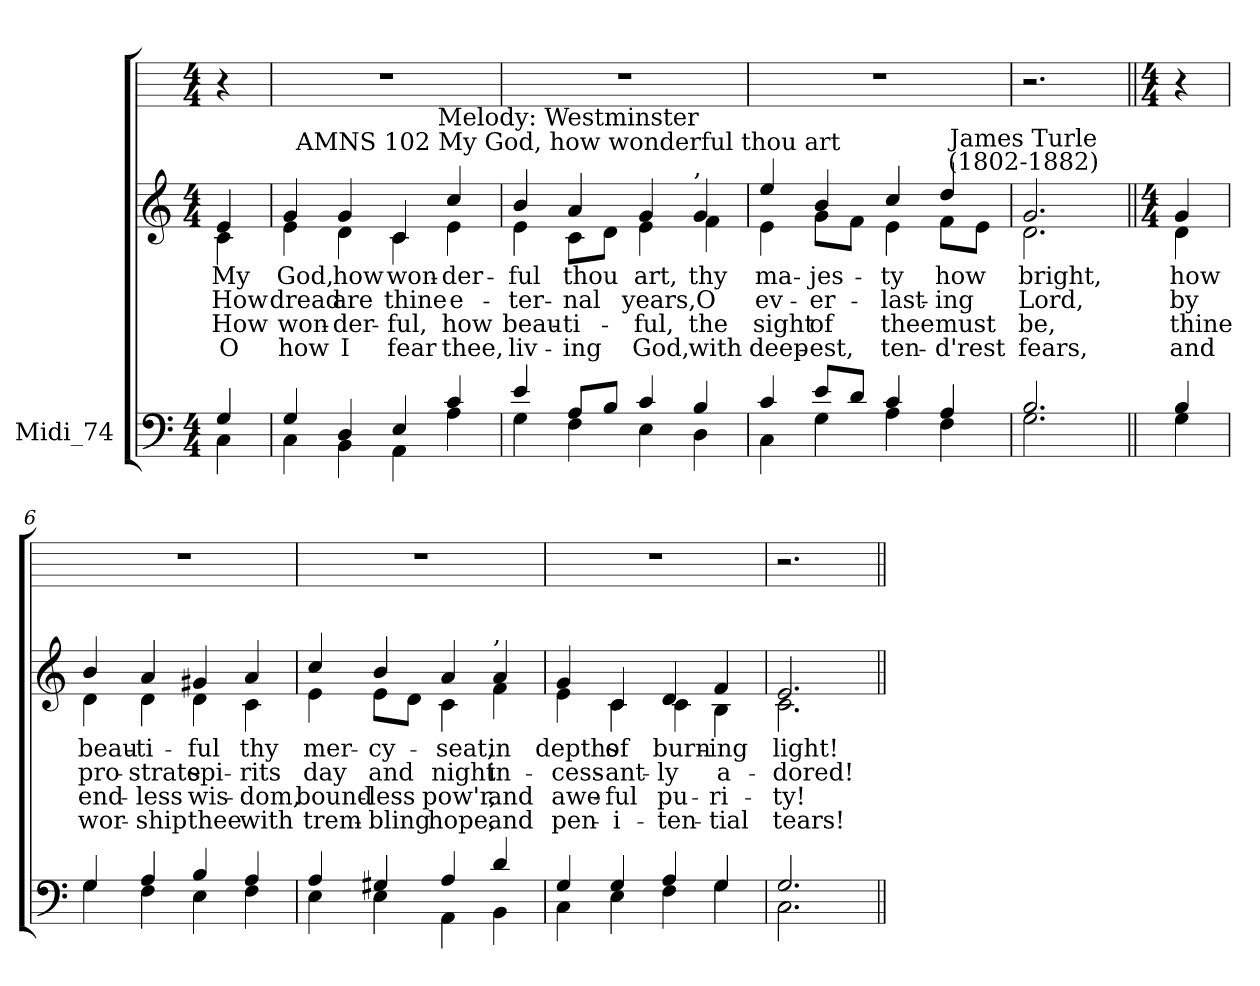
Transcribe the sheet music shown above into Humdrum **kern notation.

**kern	**kern	**text	**text	**text	**text	**kern
*part3	*part2	*part2	*part2	*part2	*part2	*part1
*staff3	*staff2	*staff2	*staff2	*staff2	*staff2	*staff1
*I"Midi_74	*	*	*	*	*	*
*clefF4	*clefG2	*	*	*	*	*
*k[]	*k[]	*	*	*	*	*
*C:	*C:	*	*	*	*	*
*M4/4	*M4/4	*	*	*	*	*M4/4
=	=	=	=	=	=	=
*^	*	*	*	*	*	*
!	!	!LO:TX:a:cj:t=F. W. Faber\n(1814-1863)	!	!	!	!	!
!	!	!	!LO:LY:b	!LO:LY:b	!LO:LY:b	!LO:LY:b	!
*	*	*^	*	*	*	*	*
4G/	4C\	4e/	4c\	My	How	How	O	4r
=1	=1	=1	=1	=1	=1	=1	=1	=1
!	!	!	!	!LO:LY:b	!LO:LY:b	!LO:LY:b	!LO:LY:b	!
4G/	4C\	4g/	4e\	God,	dread	won-	-how	1r
!	!	!	!	!LO:LY:b	!LO:LY:b	!LO:LY:b	!LO:LY:b	!
4D/	4BB\	4g/	4d\	how	are	der-	-I	.
!	!	!	!	!LO:LY:b	!LO:LY:b	!LO:LY:b	!LO:LY:b	!
4E/	4AA\	4c/	4c\	won-	-thine	ful,	fear	.
!	!	!	!	!LO:LY:b	!LO:LY:b	!LO:LY:b	!LO:LY:b	!
4c/	4A\	4cc/	4e\	der-	-e-	-how	thee,	.
=2	=2	=2	=2	=2	=2	=2	=2	=2
!	!	!	!	!LO:LY:b	!LO:LY:b	!LO:LY:b	!LO:LY:b	!
4e/	4G\	4b/	4e\	ful	ter-	-beau-	-liv-	1r
!	!	!LO:TX:a:cj:t=AMNS 102 My God, how wonderful thou art	!	!	!	!	!	!
!	!	!LO:TX:a:cj:t=Melody&colon; Westminster	!	!	!	!	!	!
!	!	!	!	!LO:LY:b	!LO:LY:b	!LO:LY:b	!LO:LY:b	!
8A/L	4F\	4a/	8c\L	-thou	nal	ti-	-ing	.
8B/J	.	.	8d\J	.	.	.	.	.
!	!	!	!	!LO:LY:b	!LO:LY:b	!LO:LY:b	!LO:LY:b	!
4c/	4E\	4g/	4e\	art,	years,	ful,	God,	.
!	!	!LO:TX:a:t=,	!	!	!	!	!	!
!	!	!	!	!LO:LY:b	!LO:LY:b	!LO:LY:b	!LO:LY:b	!
4B/	4D\	4g/	4f\	thy	O	the	with	.
=3	=3	=3	=3	=3	=3	=3	=3	=3
!	!	!	!	!LO:LY:b	!LO:LY:b	!LO:LY:b	!LO:LY:b	!
4c/	4C\	4ee/	4e\	ma-	-ev-	-sight	deep-	1r
!	!	!	!	!LO:LY:b	!LO:LY:b	!LO:LY:b	!LO:LY:b	!
8e/L	4G\	4b/	8g\L	-jes-	-er-	-of	est,	.
8d/J	.	.	8f\J	.	.	.	.	.
!	!	!	!	!LO:LY:b	!LO:LY:b	!LO:LY:b	!LO:LY:b	!
4c/	4A\	4cc/	4e\	ty	last-	-thee	ten-	.
!	!	!	!	!LO:LY:b	!LO:LY:b	!LO:LY:b	!LO:LY:b	!
4A/	4F\	4dd/	8f\L	-how	ing	must	d'rest	.
.	.	.	8e\J	.	.	.	.	.
=4	=4	=4	=4	=4	=4	=4	=4	=4
!	!	!LO:TX:a:cj:t=James Turle\n(1802-1882)	!	!	!	!	!	!
!	!	!	!	!LO:LY:b	!LO:LY:b	!LO:LY:b	!LO:LY:b	!
2.B/	2.G\	2.g/	2.d\	bright,	Lord,	be,	fears,	2.r
!!LO:LB:g=z
=5||	=5||	=5||	=5||	=5||	=5||	=5||	=5||	=5||
*	*	*M4/4	*	*	*	*	*	*M4/4
!	!	!	!	!LO:LY:b	!LO:LY:b	!LO:LY:b	!LO:LY:b	!
4B/	4G\	4g/	4d\	how	by	thine	and	4r
=6	=6	=6	=6	=6	=6	=6	=6	=6
!	!	!	!	!LO:LY:b	!LO:LY:b	!LO:LY:b	!LO:LY:b	!
4G/	4G\	4b/	4d\	beau-	-pro-	-end-	-wor-	1r
!	!	!	!	!LO:LY:b	!LO:LY:b	!LO:LY:b	!LO:LY:b	!
4A/	4F\	4a/	4d\	-ti-	-strate	less	ship	.
!	!	!	!	!LO:LY:b	!LO:LY:b	!LO:LY:b	!LO:LY:b	!
4B/	4E\	4g#X/	4d\	ful	spi-	-wis-	-thee	.
!	!	!	!	!LO:LY:b	!LO:LY:b	!LO:LY:b	!LO:LY:b	!
4A/	4F\	4a/	4c\	thy	rits	dom,	with	.
=7	=7	=7	=7	=7	=7	=7	=7	=7
!	!	!	!	!LO:LY:b	!LO:LY:b	!LO:LY:b	!LO:LY:b	!
4A/	4E\	4cc/	4e\	mer-	-day	bound-	-trem-	1r
!	!	!	!	!LO:LY:b	!LO:LY:b	!LO:LY:b	!LO:LY:b	!
4G#X/	4E\	4b/	8e\L	-cy-	-and	less	bling	.
.	.	.	8d\J	.	.	.	.	.
!	!	!	!	!LO:LY:b	!LO:LY:b	!LO:LY:b	!LO:LY:b	!
4A/	4AA\	4a/	4c\	seat,	night	pow'r,	hope,	.
!	!	!LO:TX:a:t=,	!	!	!	!	!	!
!	!	!	!	!LO:LY:b	!LO:LY:b	!LO:LY:b	!LO:LY:b	!
4d/	4BB\	4a/	4f\	in	in-	-and	and	.
=8	=8	=8	=8	=8	=8	=8	=8	=8
!	!	!	!	!LO:LY:b	!LO:LY:b	!LO:LY:b	!LO:LY:b	!
4G/	4C\	4g/	4e\	depths	cess-	-awe-	-pen-	1r
!	!	!	!	!LO:LY:b	!LO:LY:b	!LO:LY:b	!LO:LY:b	!
4G/	4E\	4c/	4c\	-of	ant-	-ful	i-	.
!	!	!	!	!LO:LY:b	!LO:LY:b	!LO:LY:b	!LO:LY:b	!
4A/	4F\	4d/	4c\	-burn-	-ly	pu-	-ten-	.
!	!	!	!	!LO:LY:b	!LO:LY:b	!LO:LY:b	!LO:LY:b	!
4G/	4G\	4f/	4B\	-ing	a-	-ri-	-tial	.
=9	=9	=9	=9	=9	=9	=9	=9	=9
!	!	!	!	!LO:LY:b	!LO:LY:b	!LO:LY:b	!LO:LY:b	!
2.G/	2.C\	2.e/	2.c\	light!	dored!	ty!	tears!	2.r
*v	*v	*	*	*	*	*	*	*
*	*v	*v	*	*	*	*	*
=||	=||	=||	=||	=||	=||	=||
*-	*-	*-	*-	*-	*-	*-
